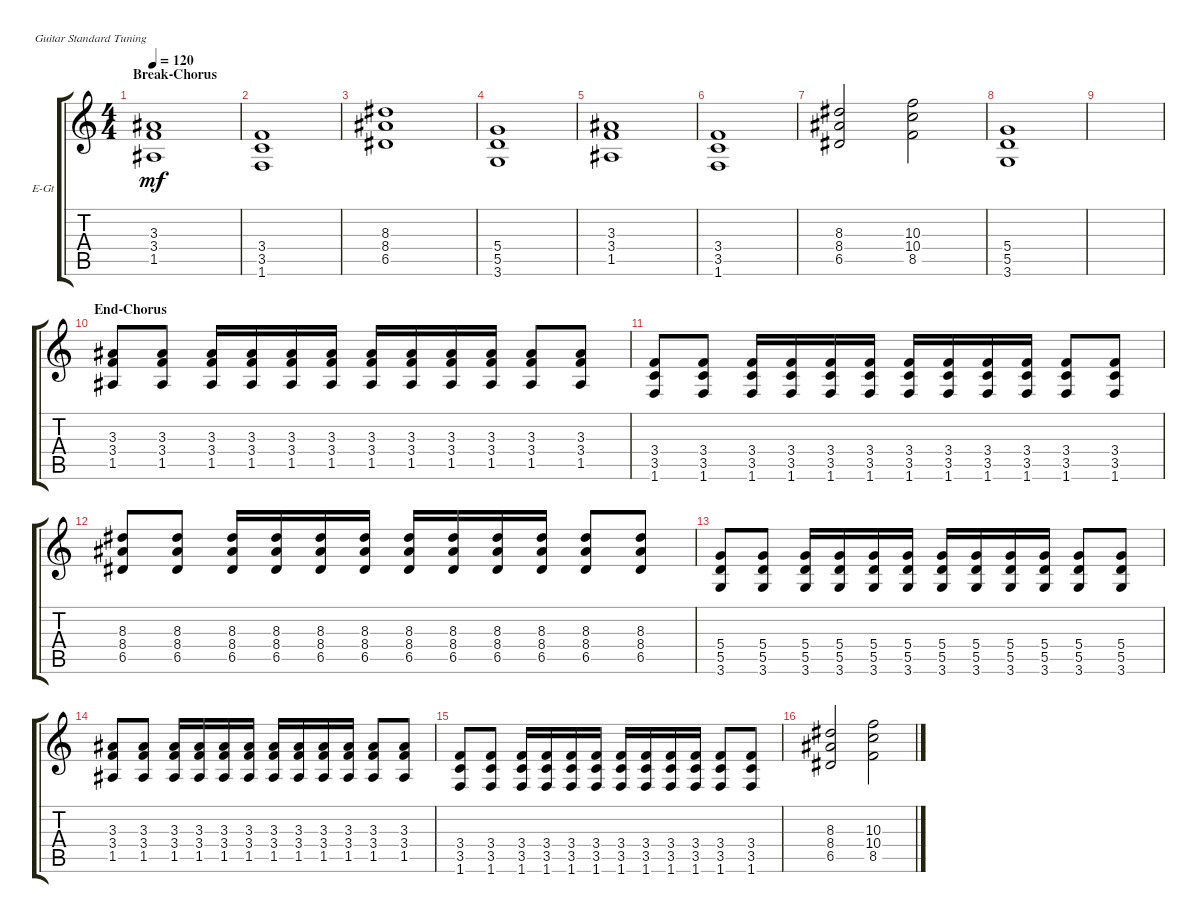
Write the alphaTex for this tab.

\defaultSystemsLayout 4
\bracketExtendMode groupsimilarinstruments
\firstSystemTrackNameOrientation horizontal
\otherSystemsTrackNameOrientation horizontal
\track ("Bobby Bekool - Rythm " "E-Gt") {instrument distortionguitar}
\staff {score tabs}
\tuning (E4 B3 G3 D3 A2 E2)
\ts (4 4)
\section ("" "Break-Chorus")
\tempo 120
\clef g2
\ks c
(1.5 3.4 3.3).1{dy mf} |
(1.6 3.5 3.4).1 |
(6.5 8.4 8.3).1 |
(3.6 5.5 5.4).1 |
(1.5 3.4 3.3).1 |
(1.6 3.5 3.4).1 |
(6.5 8.4 8.3).2 (8.5 10.4 10.3).2 |
(3.6 5.5 5.4).1 |
|
\section ("" "End-Chorus")
(1.5 3.4 3.3).8 (1.5 3.4 3.3).8 (1.5 3.4 3.3).16 (1.5 3.4 3.3).16 (1.5 3.4 3.3).16 (1.5 3.4 3.3).16 (1.5 3.4 3.3).16 (1.5 3.4 3.3).16 (1.5 3.4 3.3).16 (1.5 3.4 3.3).16 (1.5 3.4 3.3).8 (1.5 3.4 3.3).8 |
(1.6 3.5 3.4).8 (1.6 3.5 3.4).8 (1.6 3.5 3.4).16 (1.6 3.5 3.4).16 (1.6 3.5 3.4).16 (1.6 3.5 3.4).16 (1.6 3.5 3.4).16 (1.6 3.5 3.4).16 (1.6 3.5 3.4).16 (1.6 3.5 3.4).16 (1.6 3.5 3.4).8 (1.6 3.5 3.4).8 |
(6.5 8.4 8.3).8 (6.5 8.4 8.3).8 (6.5 8.4 8.3).16 (6.5 8.4 8.3).16 (6.5 8.4 8.3).16 (6.5 8.4 8.3).16 (6.5 8.4 8.3).16 (6.5 8.4 8.3).16 (6.5 8.4 8.3).16 (6.5 8.4 8.3).16 (6.5 8.4 8.3).8 (6.5 8.4 8.3).8 |
(3.6 5.5 5.4).8 (3.6 5.5 5.4).8 (3.6 5.5 5.4).16 (3.6 5.5 5.4).16 (3.6 5.5 5.4).16 (3.6 5.5 5.4).16 (3.6 5.5 5.4).16 (3.6 5.5 5.4).16 (3.6 5.5 5.4).16 (3.6 5.5 5.4).16 (3.6 5.5 5.4).8 (3.6 5.5 5.4).8 |
(1.5 3.4 3.3).8 (1.5 3.4 3.3).8 (1.5 3.4 3.3).16 (1.5 3.4 3.3).16 (1.5 3.4 3.3).16 (1.5 3.4 3.3).16 (1.5 3.4 3.3).16 (1.5 3.4 3.3).16 (1.5 3.4 3.3).16 (1.5 3.4 3.3).16 (1.5 3.4 3.3).8 (1.5 3.4 3.3).8 |
(1.6 3.5 3.4).8 (1.6 3.5 3.4).8 (1.6 3.5 3.4).16 (1.6 3.5 3.4).16 (1.6 3.5 3.4).16 (1.6 3.5 3.4).16 (1.6 3.5 3.4).16 (1.6 3.5 3.4).16 (1.6 3.5 3.4).16 (1.6 3.5 3.4).16 (1.6 3.5 3.4).8 (1.6 3.5 3.4).8 |
(6.5 8.4 8.3).2 (8.5 10.4 10.3).2
